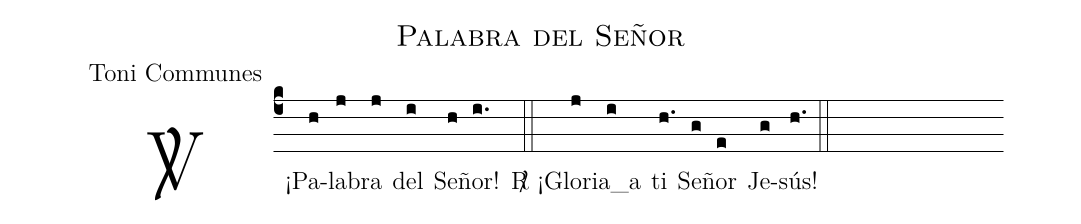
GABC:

name:Palabra del Señor;
office-part:Toni Communes;
%%
(c4)
<sp>V/</sp> ¡Pa(h)la(j)bra(j) del(i) Se(h)ñor!(i.) (::)
<sp>R/</sp> ¡Glo(j){ria_a}(i) ti(h.) Se(g)ñor(e) Je(g)sús!(h.) (::)
